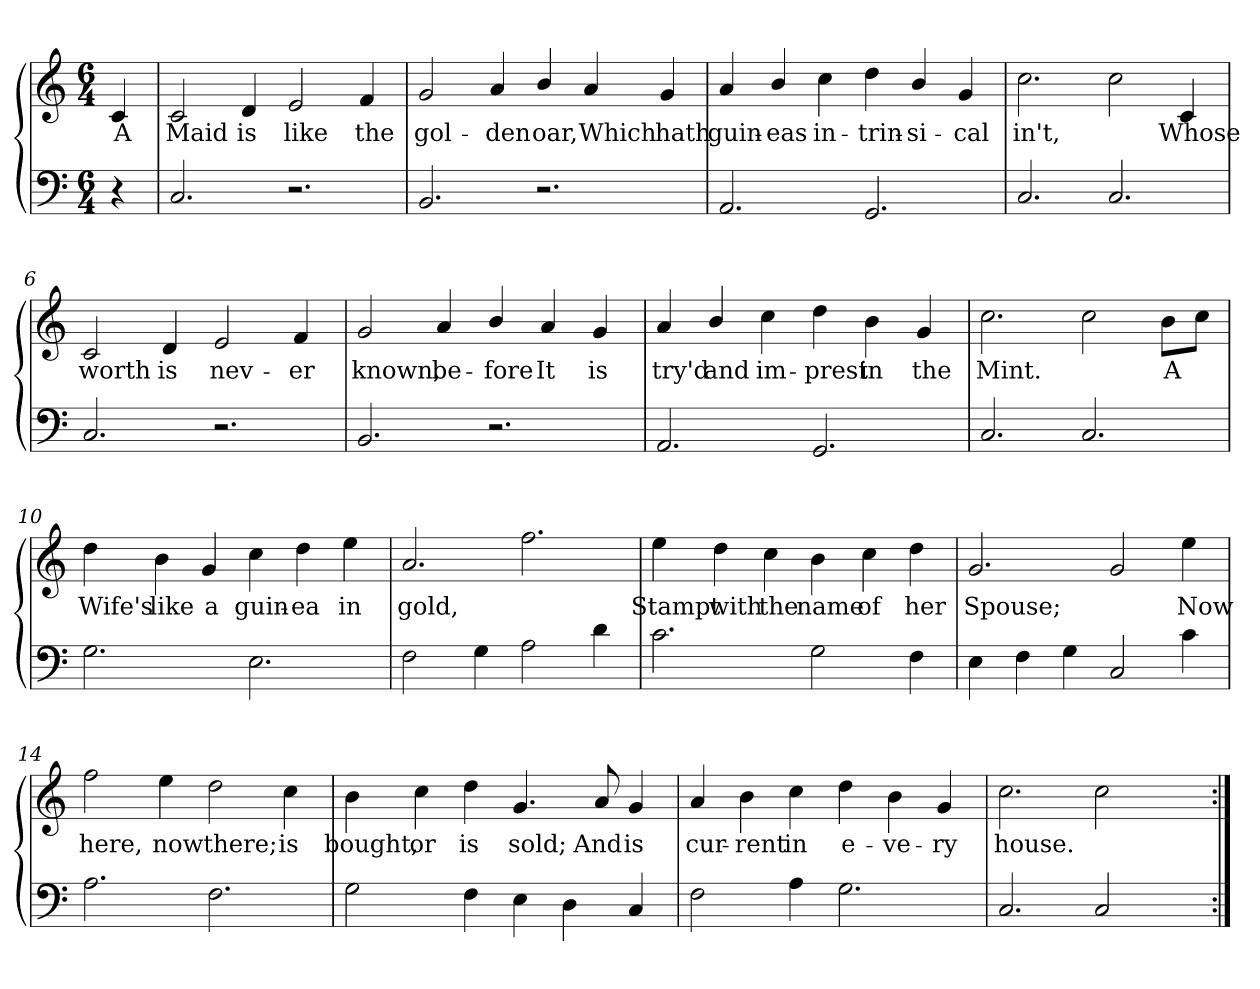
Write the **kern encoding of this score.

**kern	**kern	**text
*part2	*part1	*part1
*staff2	*staff1	*staff1
*clefF4	*clefG2	*
*k[]	*k[]	*
*C:	*C:	*
*M6/4	*M6/4	*
=1	=1	=1
4r	4c/	A
=2	=2	=2
2.C/	2c/	Maid
.	4d/	is
2.r	2e/	like
.	4f/	the
=3	=3	=3
2.BB/	2g/	gol-
.	4a/	-den
2.r	4b/	oar,
.	4a/	Which
.	4g/	hath
=4	=4	=4
2.AA/	4a/	guin-
.	4b/	-eas
.	4cc\	in-
2.GG/	4dd\	-trin-
.	4b/	-si-
.	4g/	-cal
=5	=5	=5
2.C/	2.cc\	in't,
2.C/	2cc\	.
.	4c/	Whose
!!LO:LB:g=z
=6	=6	=6
2.C/	2c/	worth
.	4d/	is
2.r	2e/	nev-
.	4f/	-er
=7	=7	=7
2.BB/	2g/	known,
.	4a/	be-
2.r	4b/	-fore
.	4a/	It
.	4g/	is
=8	=8	=8
2.AA/	4a/	try'd
.	4b/	and
.	4cc\	im-
2.GG/	4dd\	-prest
.	4b\	in
.	4g/	the
=9	=9	=9
2.C/	2.cc\	Mint.
2.C/	2cc\	.
.	8b\L	A
.	8cc\J	.
!!LO:LB:g=z
=10	=10	=10
2.G\	4dd\	Wife's
.	4b\	like
.	4g/	a
2.E\	4cc\	guin-
.	4dd\	-ea
.	4ee\	in
=11	=11	=11
2F\	2.a/	gold,
4G\	.	.
2A\	2.ff\	.
4d\	.	.
=12	=12	=12
2.c\	4ee\	Stampt
.	4dd\	with
.	4cc\	the
2G\	4b\	name
.	4cc\	of
4F\	4dd\	her
=13	=13	=13
4E\	2.g/	Spouse;
4F\	.	.
4G\	.	.
2C/	2g/	.
4c\	4ee\	Now
!!LO:LB:g=z
=14	=14	=14
2.A\	2ff\	here,
.	4ee\	now
2.F\	2dd\	there;
.	4cc\	is
=15	=15	=15
2G\	4b\	bought,
.	4cc\	or
4F\	4dd\	is
4E\	4.g/	sold;
4D\	.	.
.	8a/	And
4C/	4g/	is
=16	=16	=16
2F\	4a/	cur-
.	4b\	-rent
4A\	4cc\	in
2.G\	4dd\	e-
.	4b\	-ve-
.	4g/	-ry
=17	=17	=17
2.C/	2.cc\	house.
2C/	2cc\	.
4ryy	4ryy	.
=:|!	=:|!	=:|!
*-	*-	*-
